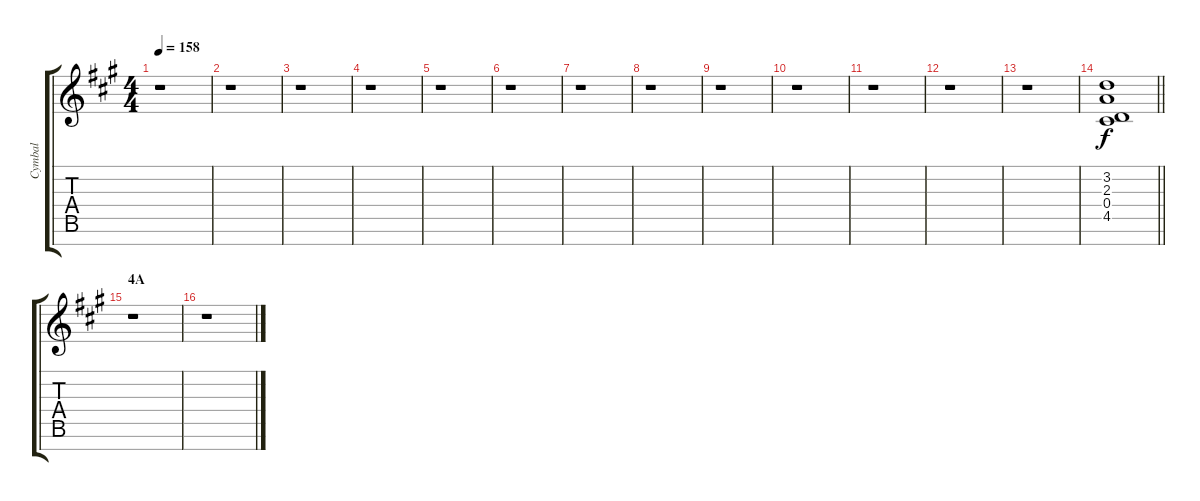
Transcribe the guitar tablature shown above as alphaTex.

\track ("Cymbal" "Cymbal") {instrument reversecymbal}
\staff {score tabs}
\tuning (E5 B4 G4 D4 A3 E3 B2) {hide}
\ts (4 4)
\tempo 158
\clef g2
\ks a
r.1{dy f} |
r.1 |
r.1 |
r.1 |
r.1 |
r.1 |
r.1 |
r.1 |
r.1 |
r.1 |
r.1 |
r.1 |
r.1 |
\barLineRight lightlight
(3.2 2.3 0.4 4.5).1 |
\section ("" "4A")
r.1 |
r.1
